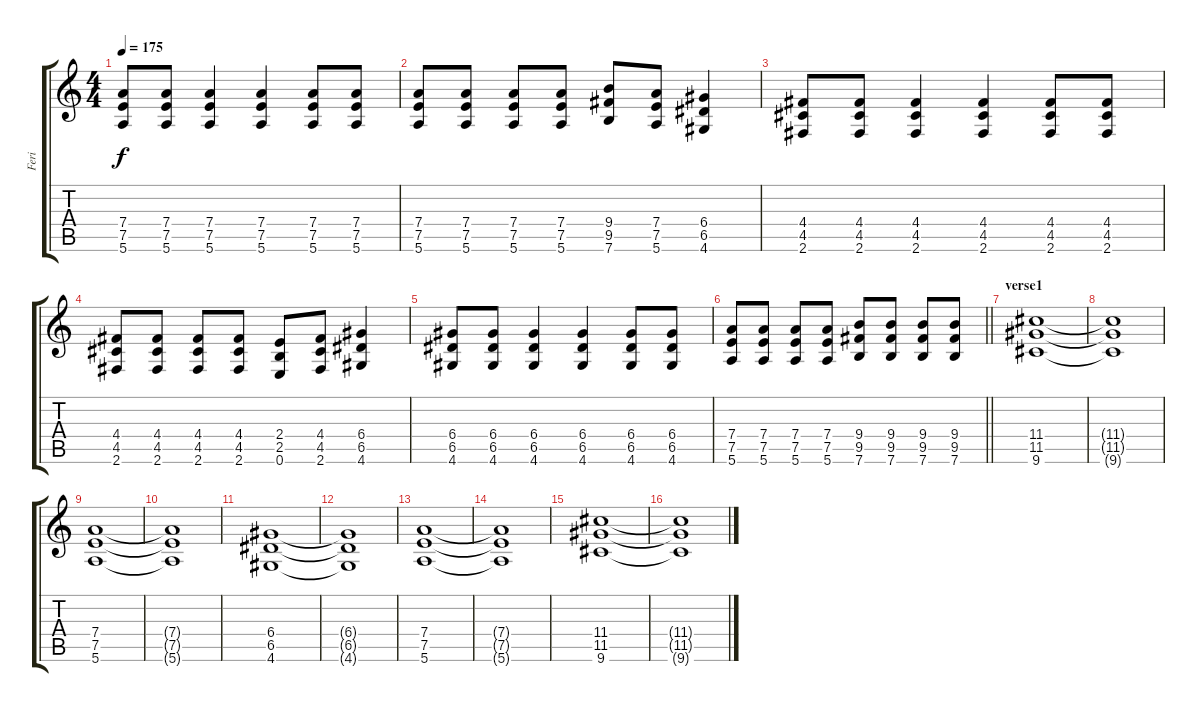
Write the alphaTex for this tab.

\track ("Feri" "Feri") {instrument distortionguitar}
\staff {score tabs}
\tuning (E4 B3 G3 D3 A2 E2) {hide}
\ts (4 4)
\tempo 175
\clef g2
\ks c
(7.4 7.5 5.6).8{dy f} (7.4 7.5 5.6).8 (7.4 7.5 5.6).4 (7.4 7.5 5.6).4 (7.4 7.5 5.6).8 (7.4 7.5 5.6).8 |
(7.4 7.5 5.6).8 (7.4 7.5 5.6).8 (7.4 7.5 5.6).8 (7.4 7.5 5.6).8 (9.4 9.5 7.6).8 (7.4 7.5 5.6).8 (6.4 6.5 4.6).4 |
(4.4 4.5 2.6).8 (4.4 4.5 2.6).8 (4.4 4.5 2.6).4 (4.4 4.5 2.6).4 (4.4 4.5 2.6).8 (4.4 4.5 2.6).8 |
(4.4 4.5 2.6).8 (4.4 4.5 2.6).8 (4.4 4.5 2.6).8 (4.4 4.5 2.6).8 (2.4 2.5 0.6).8 (4.4 4.5 2.6).8 (6.4 6.5 4.6).4 |
(6.4 6.5 4.6).8 (6.4 6.5 4.6).8 (6.4 6.5 4.6).4 (6.4 6.5 4.6).4 (6.4 6.5 4.6).8 (6.4 6.5 4.6).8 |
\barLineRight lightlight
(7.4 7.5 5.6).8 (7.4 7.5 5.6).8 (7.4 7.5 5.6).8 (7.4 7.5 5.6).8 (9.4 9.5 7.6).8 (9.4 9.5 7.6).8 (9.4 9.5 7.6).8 (9.4 9.5 7.6).8 |
\section ("" "verse1")
(11.4 11.5 9.6).1 |
(11.4{t} 11.5{t} 9.6{t}).1 |
(7.4 7.5 5.6).1 |
(7.4{t} 7.5{t} 5.6{t}).1 |
(6.4 6.5 4.6).1 |
(6.4{t} 6.5{t} 4.6{t}).1 |
(7.4 7.5 5.6).1 |
(7.4{t} 7.5{t} 5.6{t}).1 |
(11.4 11.5 9.6).1 |
(11.4{t} 11.5{t} 9.6{t}).1
